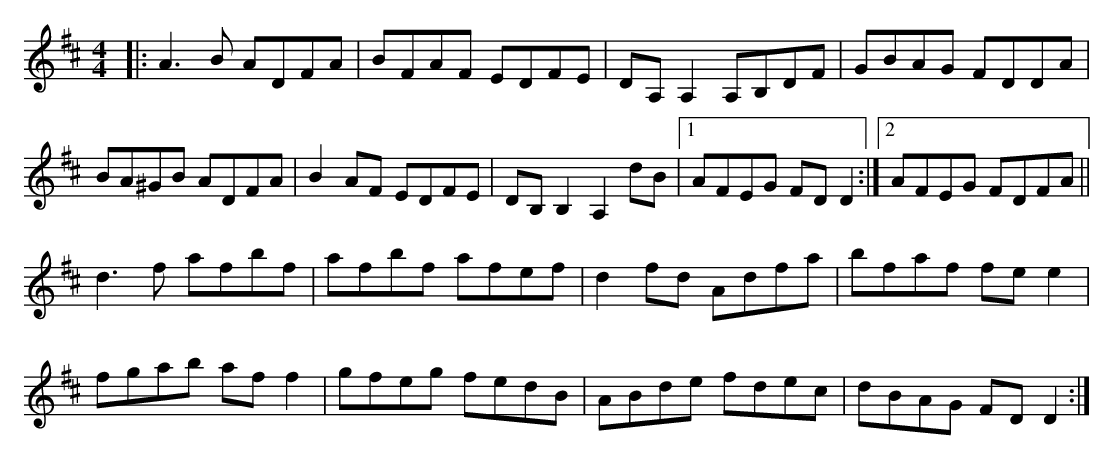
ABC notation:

X:1
M:4/4
K:D
|:A3B ADFA|BFAF EDFE|DA,A,2 A,B,DF|GBAG FDDA|
BA^GB ADFA|B2 AF EDFE|DB,B,2 A,2dB|1 AFEG FDD2:|2 AFEG FDFA||
d3f afbf|afbf afef|d2fd Adfa|bfaf fee2|
fgab aff2|gfeg fedB|ABde fdec|dBAG FDD2:|
